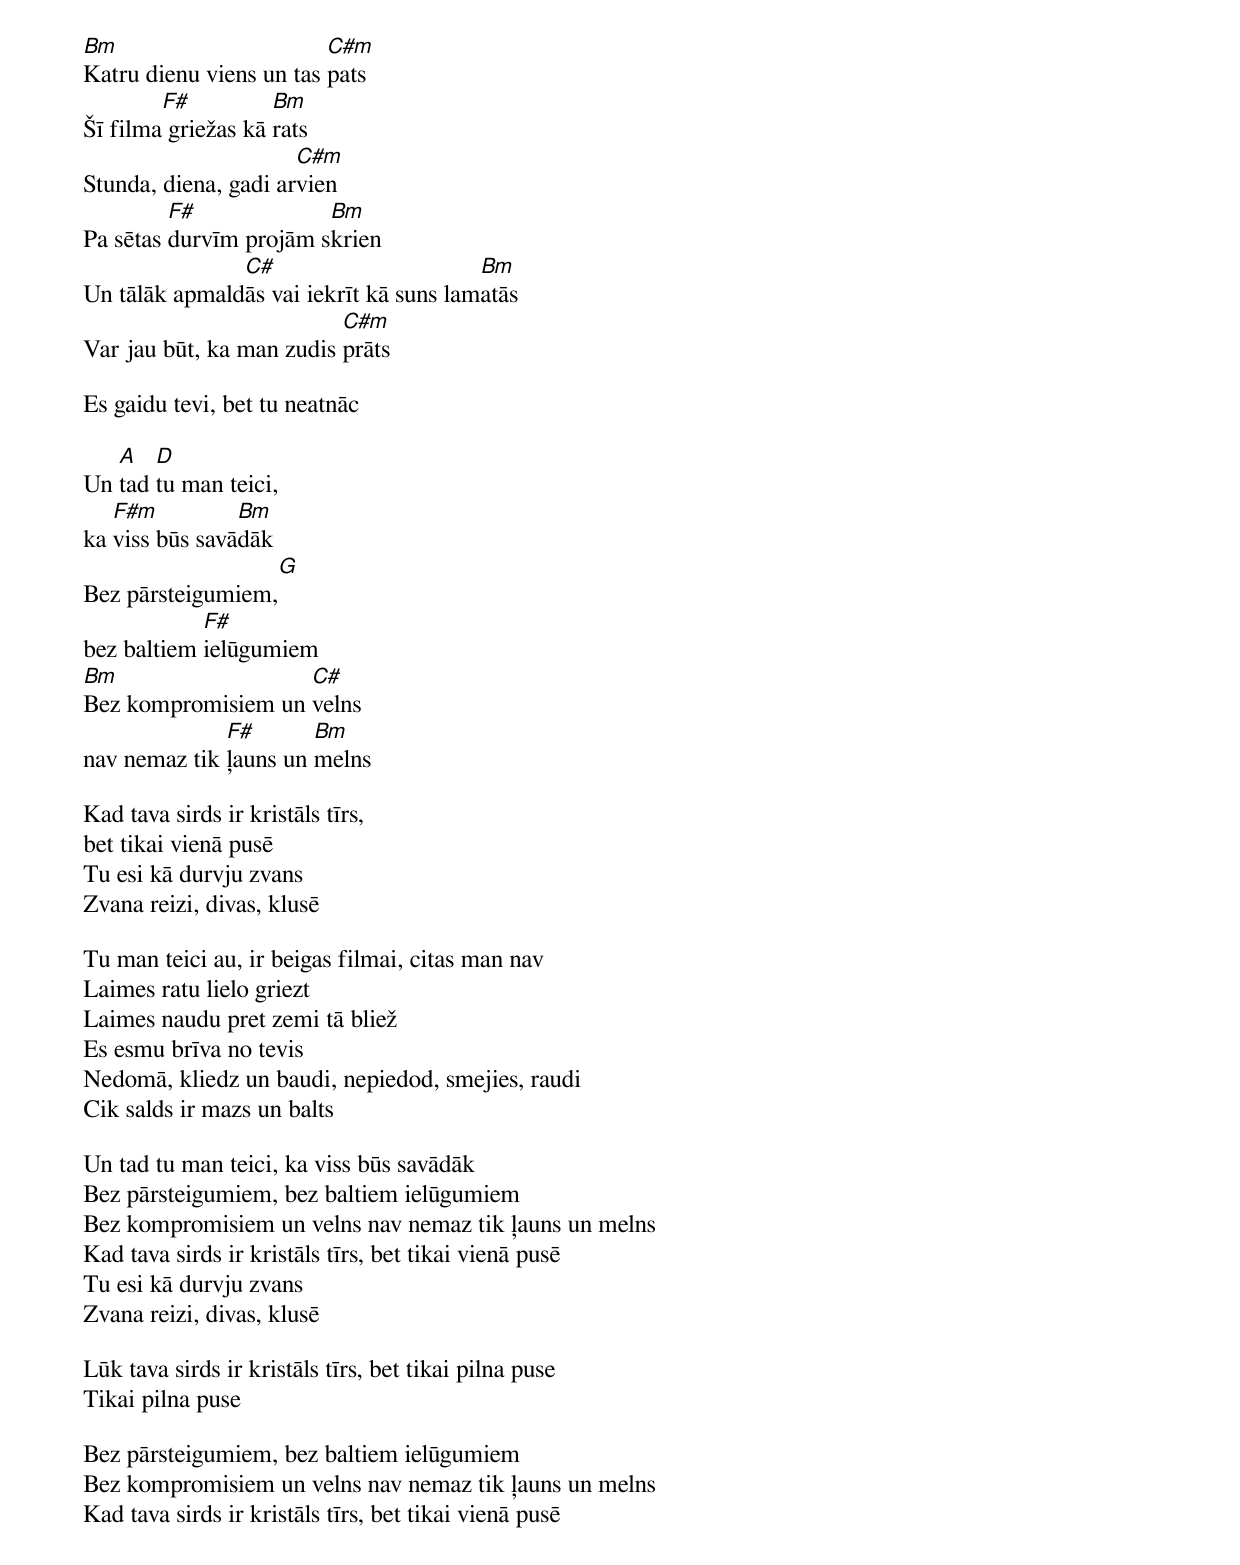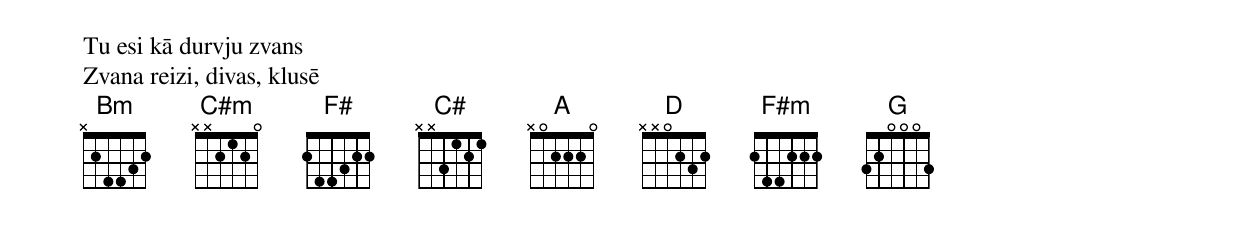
Bm                       C#m
Katru dienu viens un tas pats
        F#          Bm
Šī filma griežas kā rats
                      C#m
Stunda, diena, gadi arvien
         F#             Bm
Pa sētas durvīm projām skrien
               C#                       Bm
Un tālāk apmaldās vai iekrīt kā suns lamatās
                          C#m
Var jau būt, ka man zudis prāts

Es gaidu tevi, bet tu neatnāc

   A   D
Un tad tu man teici,
   F#m          Bm
ka viss būs savādāk
                   G
Bez pārsteigumiem,
            F#
bez baltiem ielūgumiem
Bm                  C#
Bez kompromisiem un velns
              F#       Bm
nav nemaz tik ļauns un melns

Kad tava sirds ir kristāls tīrs,
bet tikai vienā pusē
Tu esi kā durvju zvans
Zvana reizi, divas, klusē

Tu man teici au, ir beigas filmai, citas man nav
Laimes ratu lielo griezt
Laimes naudu pret zemi tā bliež
Es esmu brīva no tevis
Nedomā, kliedz un baudi, nepiedod, smejies, raudi
Cik salds ir mazs un balts

Un tad tu man teici, ka viss būs savādāk
Bez pārsteigumiem, bez baltiem ielūgumiem
Bez kompromisiem un velns nav nemaz tik ļauns un melns
Kad tava sirds ir kristāls tīrs, bet tikai vienā pusē
Tu esi kā durvju zvans
Zvana reizi, divas, klusē

Lūk tava sirds ir kristāls tīrs, bet tikai pilna puse
Tikai pilna puse

Bez pārsteigumiem, bez baltiem ielūgumiem
Bez kompromisiem un velns nav nemaz tik ļauns un melns
Kad tava sirds ir kristāls tīrs, bet tikai vienā pusē
Tu esi kā durvju zvans
Zvana reizi, divas, klusē
